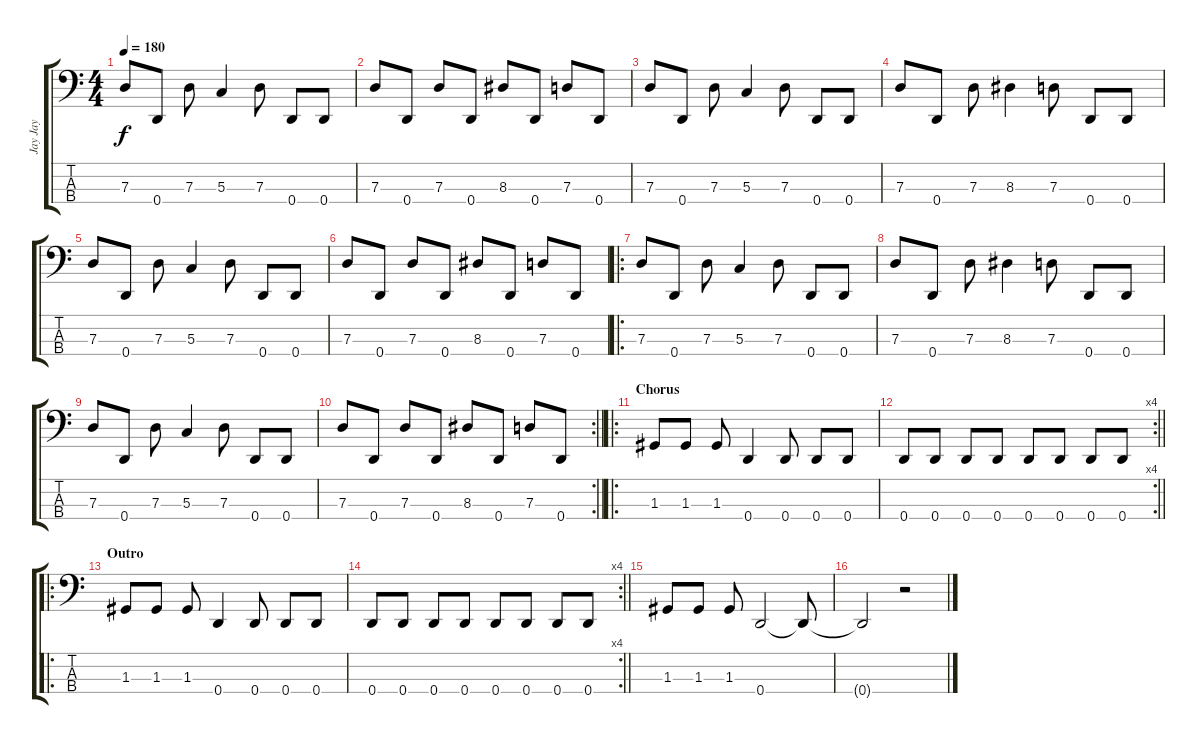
\track ("Jay Jay" "Jay Jay") {instrument electricbasspick}
\staff {score tabs}
\tuning (F2 C2 G1 D1) {hide}
\ts (4 4)
\tempo 180
\clef f4
\ks c
7.3.8{dy f} 0.4.8 7.3.8 5.3.4 7.3.8 0.4.8 0.4.8 |
7.3.8 0.4.8 7.3.8 0.4.8 8.3.8 0.4.8 7.3.8 0.4.8 |
7.3.8 0.4.8 7.3.8 5.3.4 7.3.8 0.4.8 0.4.8 |
7.3.8 0.4.8 7.3.8 8.3.4 7.3.8 0.4.8 0.4.8 |
7.3.8 0.4.8 7.3.8 5.3.4 7.3.8 0.4.8 0.4.8 |
7.3.8 0.4.8 7.3.8 0.4.8 8.3.8 0.4.8 7.3.8 0.4.8 |
\ro
7.3.8 0.4.8 7.3.8 5.3.4 7.3.8 0.4.8 0.4.8 |
7.3.8 0.4.8 7.3.8 8.3.4 7.3.8 0.4.8 0.4.8 |
7.3.8 0.4.8 7.3.8 5.3.4 7.3.8 0.4.8 0.4.8 |
\rc 2
\barLineRight lightlight
7.3.8 0.4.8 7.3.8 0.4.8 8.3.8 0.4.8 7.3.8 0.4.8 |
\ro
\section ("" "Chorus")
1.3.8 1.3.8 1.3.8 0.4.4 0.4.8 0.4.8 0.4.8 |
\rc 4
\barLineRight lightlight
0.4.8 0.4.8 0.4.8 0.4.8 0.4.8 0.4.8 0.4.8 0.4.8 |
\ro
\section ("" "Outro")
1.3.8 1.3.8 1.3.8 0.4.4 0.4.8 0.4.8 0.4.8 |
\rc 4
\barLineRight lightlight
0.4.8 0.4.8 0.4.8 0.4.8 0.4.8 0.4.8 0.4.8 0.4.8 |
\section ("" "")
1.3.8 1.3.8 1.3.8 0.4.2 0.4{t}.8 |
0.4{t}.2 r.2
